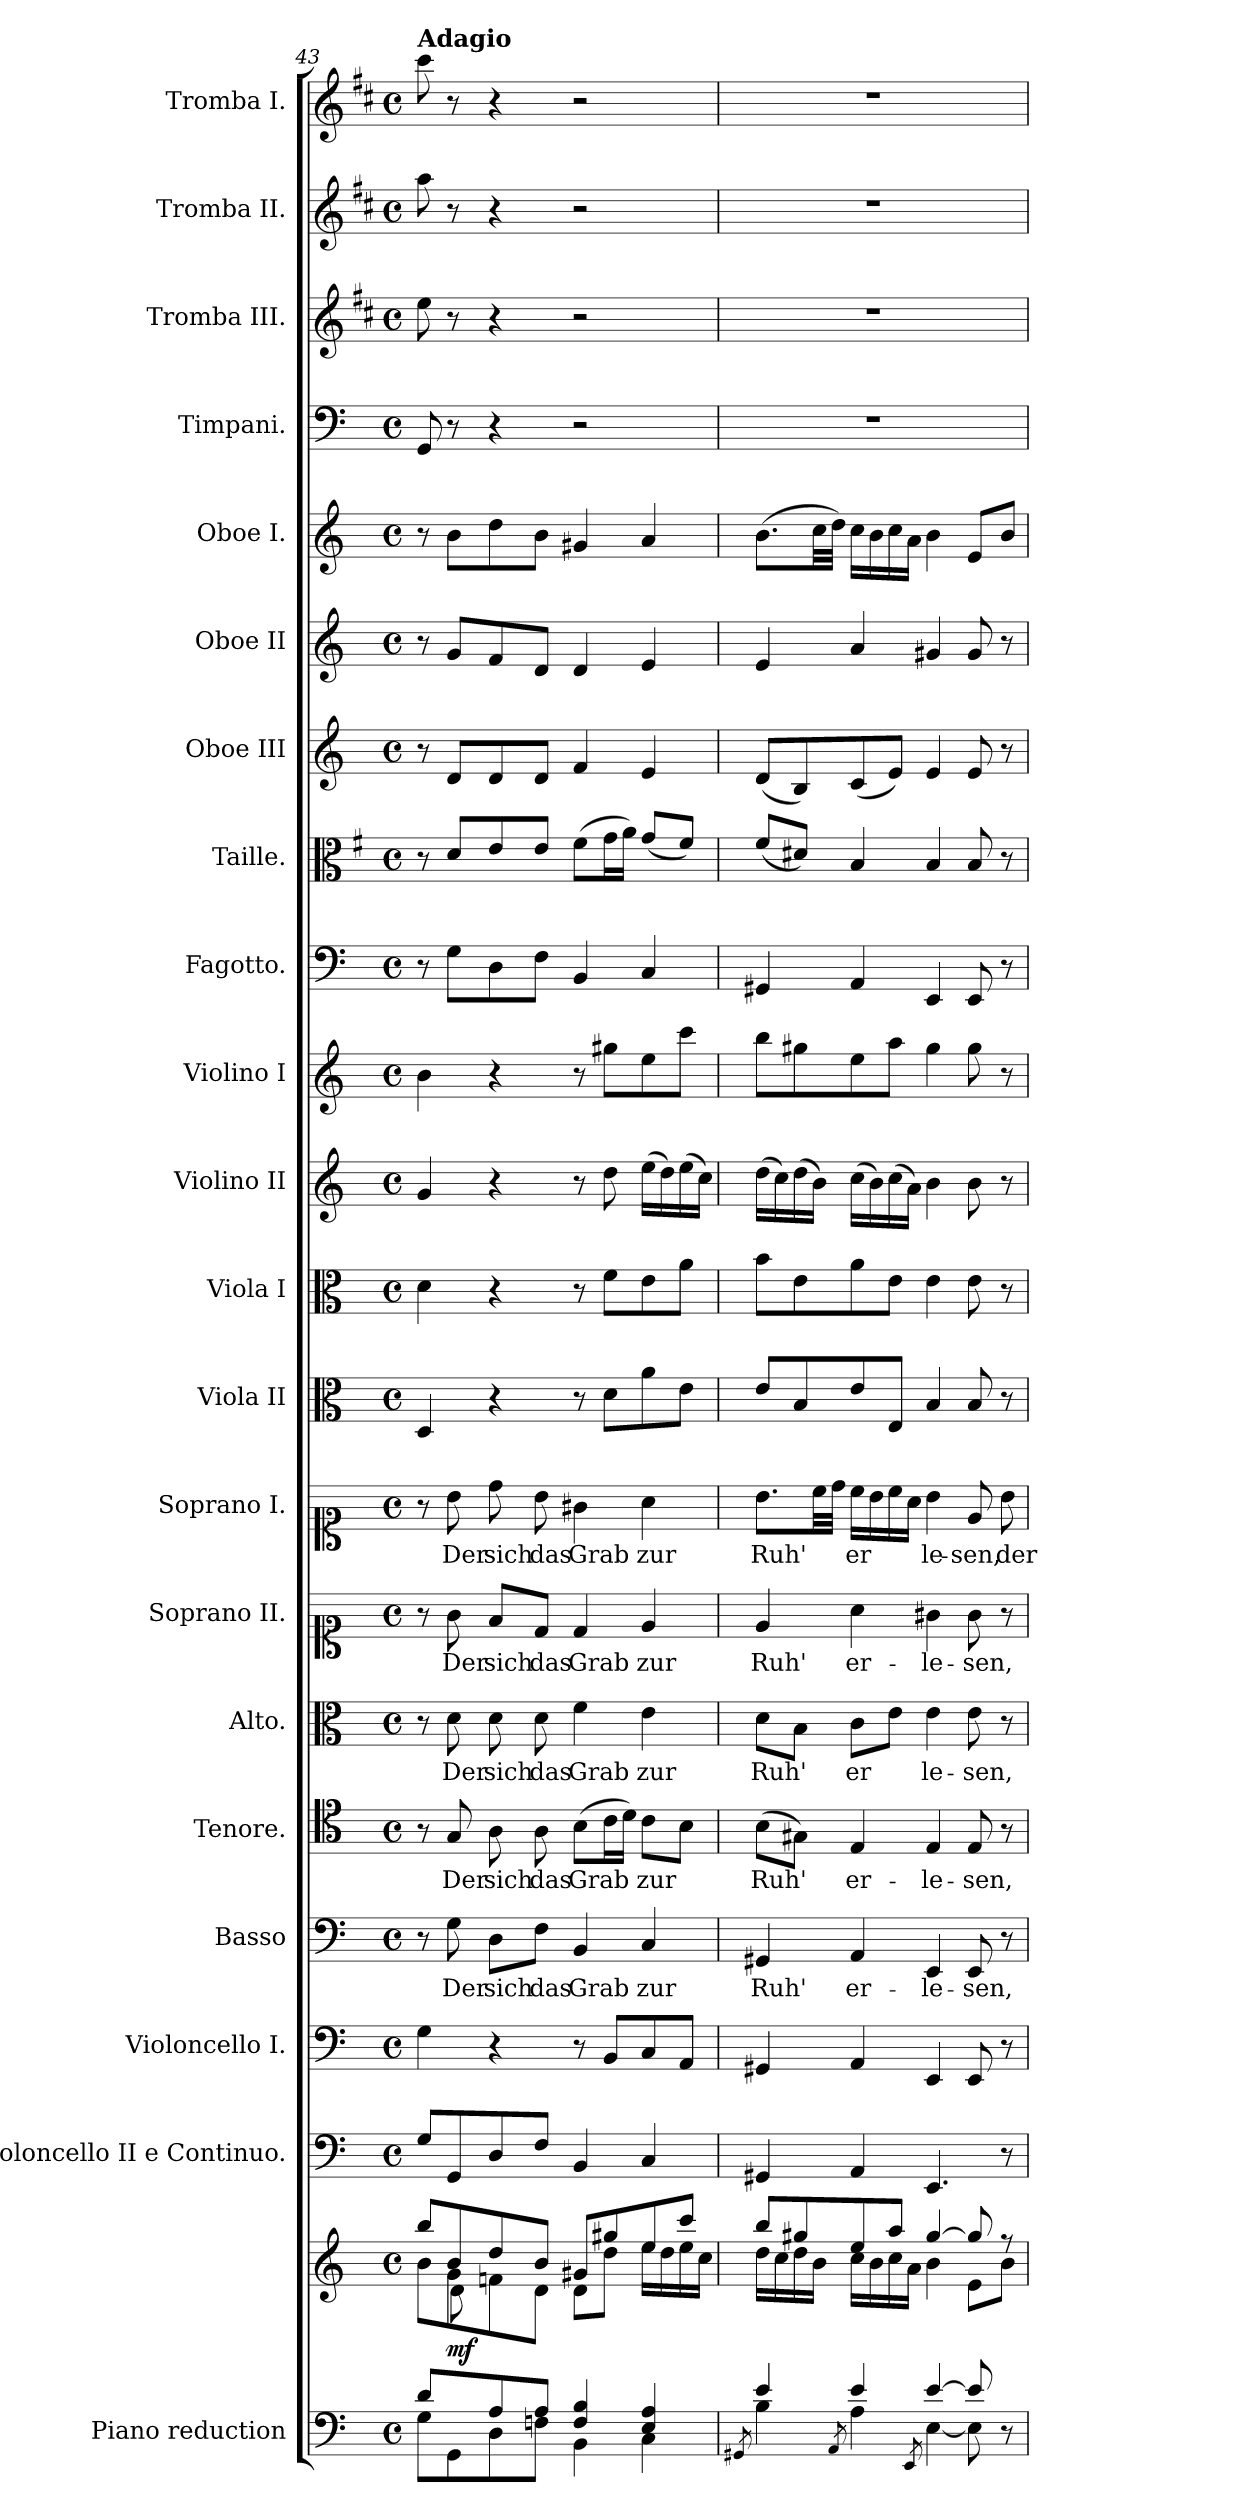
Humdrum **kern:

**kern	**kern	**dynam	**kern	**kern	**kern	**text	**kern	**text	**kern	**text	**kern	**text	**kern	**text	**kern	**kern	**kern	**kern	**kern	**kern	**kern	**kern	**kern	**kern	**kern	**kern	**kern
*part21	*part21	*part21	*part20	*part19	*part18	*part18	*part17	*part17	*part16	*part16	*part15	*part15	*part14	*part14	*part13	*part12	*part11	*part10	*part9	*part8	*part7	*part6	*part5	*part4	*part3	*part2	*part1
*staff22	*staff21	*staff21/22	*staff20	*staff19	*staff18	*staff18	*staff17	*staff17	*staff16	*staff16	*staff15	*staff15	*staff14	*staff14	*staff13	*staff12	*staff11	*staff10	*staff9	*staff8	*staff7	*staff6	*staff5	*staff4	*staff3	*staff2	*staff1
*I"Piano reduction	*	*	*I"Violoncello II e Continuo.	*I"Violoncello I.	*I"Basso	*	*I"Tenore.	*	*I"Alto.	*	*I"Soprano II.	*	*I"Soprano I.	*	*I"Viola II	*I"Viola I	*I"Violino II	*I"Violino I	*I"Fagotto.	*I"Taille.	*I"Oboe III	*I"Oboe II	*I"Oboe I.	*I"Timpani.	*I"Tromba III.	*I"Tromba II.	*I"Tromba I.
*I'Pno	*	*	*I'Vc	*I'Vc	*	*	*	*	*	*	*	*	*	*	*	*I'Vla	*	*I'Vln	*	*	*I'Ob	*I'Ob	*I'Ob	*I'Timp	*	*	*
*clefF4	*clefG2	*	*clefF4	*clefF4	*clefF4	*	*clefC4	*	*clefC3	*	*clefC1	*	*clefC1	*	*clefC3	*clefC3	*clefG2	*clefG2	*clefF4	*clefC3	*clefG2	*clefG2	*clefG2	*clefF4	*clefG2	*clefG2	*clefG2
*	*	*	*	*ITrd-7c-12	*	*	*	*	*	*	*	*	*	*	*	*	*	*	*	*ITrd4c7	*	*	*	*	*ITrd1c2	*ITrd1c2	*ITrd1c2
*k[]	*k[]	*	*k[]	*k[]	*k[]	*	*k[]	*	*k[]	*	*k[]	*	*k[]	*	*k[]	*k[]	*k[]	*k[]	*k[]	*k[]	*k[]	*k[]	*k[]	*k[]	*k[]	*k[]	*k[]
*M4/4	*M4/4	*	*M4/4	*M4/4	*M4/4	*	*M4/4	*	*M4/4	*	*M4/4	*	*M4/4	*	*M4/4	*M4/4	*M4/4	*M4/4	*M4/4	*M4/4	*M4/4	*M4/4	*M4/4	*M4/4	*M4/4	*M4/4	*M4/4
*met(c)	*met(c)	*	*met(c)	*met(c)	*met(c)	*	*met(c)	*	*met(c)	*	*met(c)	*	*met(c)	*	*met(c)	*met(c)	*met(c)	*met(c)	*met(c)	*met(c)	*met(c)	*met(c)	*met(c)	*met(c)	*met(c)	*met(c)	*met(c)
=43	=43	=43	=43	=43	=43	=43	=43	=43	=43	=43	=43	=43	=43	=43	=43	=43	=43	=43	=43	=43	=43	=43	=43	=43	=43	=43	=43
*^	*^	*	*	*	*	*	*	*	*	*	*	*	*	*	*	*	*	*	*	*	*	*	*	*	*	*	*
*	*	*	*^	*	*	*	*	*	*	*	*	*	*	*	*	*	*	*	*	*	*	*	*	*	*	*	*	*	*
!	!	!	!	!	!	!	!	!	!	!	!	!	!	!	!	!	!	!	!	!	!	!	!	!	!	!	!	!	!	!LO:TX:a:B:t=Adagio
8d/L	8G\L	8bb/L	8b\L	8ryy	.	8G/L	4g\	8r	.	8r	.	8r	.	8r	.	8r	.	4D/	4d\	4g/	4b\	8r	8r	8r	8r	8r	8GG/	8dd\	8gg\	8bb\
!	!	!	!	!	!LO:DY:b	!	!	!	!LO:LY:b	!	!LO:LY:b	!	!LO:LY:b	!	!LO:LY:b	!	!LO:LY:b	!	!	!	!	!	!	!	!	!	!	!	!	!
8ryy	8GG\	8b/	8g\	8d\	mf	8GG/	.	8G\	Der	8G/	Der	8d\	Der	8g\	Der	8b\	Der	.	.	.	.	8G\L	8G/L	8d/L	8g/L	8b\L	8r	8r	8r	8r
!	!	!	!	!	!	!	!	!	!LO:LY:b	!	!LO:LY:b	!	!LO:LY:b	!	!LO:LY:b	!	!LO:LY:b	!	!	!	!	!	!	!	!	!	!	!	!	!
8A/	8D\	8dd/	8fn\	2.ryy	.	8D/	4r	8D\L	sich	8A\	sich	8d\	sich	8f/L	sich	8dd\	sich	4r	4r	4r	4r	8D\	8A/	8d/	8f/	8dd\	4r	4r	4r	4r
!	!	!	!	!	!	!	!	!	!LO:LY:b	!	!LO:LY:b	!	!LO:LY:b	!	!LO:LY:b	!	!LO:LY:b	!	!	!	!	!	!	!	!	!	!	!	!	!
8A/J	8Fn\J	8b/J	8d\J	.	.	8F/J	.	8F\J	das	8A\	das	8d\	das	8d/J	das	8b\	das	.	.	.	.	8F\J	8A/J	8d/J	8d/J	8b\J	.	.	.	.
!	!	!	!	!	!	!	!	!	!LO:LY:b	!	!LO:LY:b	!	!LO:LY:b	!	!LO:LY:b	!	!LO:LY:b	!	!	!	!	!	!	!	!	!	!	!	!	!
4F/ 4B/	4BB\	8g#X/L	8d\L	.	.	4BB/	8r	4BB/	Grab	(>8B\L	Grab	4f\	Grab	4d/	Grab	4g#X\	Grab	8r	8r	8r	8r	4BB/	(>8B\L	4f/	4d/	4g#X/	2r	2r	2r	2r
.	.	8gg#X/	8dd\J	.	.	.	8B/L	.	.	16c\L	.	.	.	.	.	.	.	8d\L	8f\L	8dd\	8gg#X\L	.	16c\L	.	.	.	.	.	.	.
.	.	.	.	.	.	.	.	.	.	16d\JJ)	.	.	.	.	.	.	.	.	.	.	.	.	16d\JJ)	.	.	.	.	.	.	.
!	!	!	!	!	!	!	!	!	!LO:LY:b	!	!LO:LY:b	!	!LO:LY:b	!	!LO:LY:b	!	!LO:LY:b	!	!	!	!	!	!	!	!	!	!	!	!	!
4E/ 4A/	4C\	8ee/	16ee\LL	.	.	4C/	8c/	4C/	zur	8c\L	zur	4e\	zur	4e/	zur	4a\	zur	8a\	8e\	(>16ee\LL	8ee\	4C/	(<8c/L	4e/	4e/	4a/	.	.	.	.
.	.	.	16dd\	.	.	.	.	.	.	.	.	.	.	.	.	.	.	.	.	16dd\)	.	.	.	.	.	.	.	.	.	.
.	.	8ccc/J	16ee\	.	.	.	8A/J	.	.	8B\J	.	.	.	.	.	.	.	8e\J	8a\J	(>16ee\	8ccc\J	.	8B/J)	.	.	.	.	.	.	.
.	.	.	16cc\JJ	.	.	.	.	.	.	.	.	.	.	.	.	.	.	.	.	16cc\JJ)	.	.	.	.	.	.	.	.	.	.
*	*	*v	*v	*v	*	*	*	*	*	*	*	*	*	*	*	*	*	*	*	*	*	*	*	*	*	*	*	*	*	*
=44	=44	=44	=44	=44	=44	=44	=44	=44	=44	=44	=44	=44	=44	=44	=44	=44	=44	=44	=44	=44	=44	=44	=44	=44	=44	=44	=44	=44
.	8qGG#X/	.	.	.	.	.	.	.	.	.	.	.	.	.	.	.	.	.	.	.	.	.	.	.	.	.	.	.
*	*	*^	*	*	*	*	*	*	*	*	*	*	*	*	*	*	*	*	*	*	*	*	*	*	*	*	*	*
!	!	!	!	!	!	!	!	!LO:LY:b	!	!LO:LY:b	!	!LO:LY:b	!	!LO:LY:b	!	!LO:LY:b	!	!	!	!	!	!	!	!	!	!	!	!	!
4e/	4B\	8bb/L	16dd\LL	.	4GG#X/	4G#X/	4GG#X/	Ruh'	(>8B\L	Ruh'	8d\L	Ruh'	4e/	Ruh'	8.b\L	Ruh'	8e/L	8b\L	(>16dd\LL	8bb\L	4GG#X/	(<8B/L	(<8d/L	4e/	(>8.b\L	1r	1r	1r	1r
.	.	.	16cc\	.	.	.	.	.	.	.	.	.	.	.	.	.	.	.	16cc\)	.	.	.	.	.	.	.	.	.	.
.	.	8gg#X/	16dd\	.	.	.	.	.	8G#X\J)	.	8B\J	.	.	.	.	.	8B/	8e\	(>16dd\	8gg#X\	.	8G#X/J)	8B/)	.	.	.	.	.	.
.	.	.	16b\JJ	.	.	.	.	.	.	.	.	.	.	.	32cc\LL	.	.	.	16b\JJ)	.	.	.	.	.	32cc\LL	.	.	.	.
.	.	.	.	.	.	.	.	.	.	.	.	.	.	.	32dd\JJJ	.	.	.	.	.	.	.	.	.	32dd\JJJ)	.	.	.	.
.	8qAA/	.	.	.	.	.	.	.	.	.	.	.	.	.	.	.	.	.	.	.	.	.	.	.	.	.	.	.	.
!	!	!	!	!	!	!	!	!LO:LY:b	!	!LO:LY:b	!	!LO:LY:b	!	!LO:LY:b	!	!LO:LY:b	!	!	!	!	!	!	!	!	!	!	!	!	!
4e/	4A\	8ee/	16cc\LL	.	4AA/	4A/	4AA/	er-	4E/	er-	8c\L	er	4a\	er-	16cc\LL	er	8e/	8a\	(>16cc\LL	8ee\	4AA/	4E/	(<8c/	4a/	16cc\LL	.	.	.	.
.	.	.	16b\	.	.	.	.	.	.	.	.	.	.	.	16b\	.	.	.	16b\)	.	.	.	.	.	16b\	.	.	.	.
.	.	8aa/J	16cc\	.	.	.	.	.	.	.	8e\J	.	.	.	16cc\	.	8E/J	8e\J	(>16cc\	8aa\J	.	.	8e/J)	.	16cc\	.	.	.	.
.	.	.	16a\JJ	.	.	.	.	.	.	.	.	.	.	.	16a\JJ	.	.	.	16a\JJ)	.	.	.	.	.	16a\JJ	.	.	.	.
.	8qEE/	.	.	.	.	.	.	.	.	.	.	.	.	.	.	.	.	.	.	.	.	.	.	.	.	.	.	.	.
!	!	!	!	!	!	!	!	!LO:LY:b	!	!LO:LY:b	!	!LO:LY:b	!	!LO:LY:b	!	!LO:LY:b	!	!	!	!	!	!	!	!	!	!	!	!	!
[4e/	[4E\	[4gg#/	4b\	.	4.EE/	4E/	4EE/	-le-	4E/	-le-	4e\	le-	4g#X\	-le-	4b\	le-	4B/	4e\	4b\	4gg#\	4EE/	4E/	4e/	4g#X/	4b\	.	.	.	.
!	!	!	!	!	!	!	!	!LO:LY:b	!	!LO:LY:b	!	!LO:LY:b	!	!LO:LY:b	!	!LO:LY:b	!	!	!	!	!	!	!	!	!	!	!	!	!
8e/]	8E\]	8gg#/]	8e\L	.	.	8E/	8EE/	-sen,	8E/	-sen,	8e\	-sen,	8g#\	-sen,	8e/	-sen,	8B/	8e\	8b\	8gg#\	8EE/	8E/	8e/	8g#/	8e/L	.	.	.	.
!	!	!	!	!	!	!	!	!	!	!	!	!	!	!	!	!LO:LY:b	!	!	!	!	!	!	!	!	!	!	!	!	!
8r	8ryy	8rff	8b\J	.	8r	8r	8r	.	8r	.	8r	.	8r	.	8b\	der	8r	8r	8r	8r	8r	8r	8r	8r	8b/J	.	.	.	.
*v	*v	*	*	*	*	*	*	*	*	*	*	*	*	*	*	*	*	*	*	*	*	*	*	*	*	*	*	*	*
*	*v	*v	*	*	*	*	*	*	*	*	*	*	*	*	*	*	*	*	*	*	*	*	*	*	*	*	*	*
=	=	=	=	=	=	=	=	=	=	=	=	=	=	=	=	=	=	=	=	=	=	=	=	=	=	=	=
*-	*-	*-	*-	*-	*-	*-	*-	*-	*-	*-	*-	*-	*-	*-	*-	*-	*-	*-	*-	*-	*-	*-	*-	*-	*-	*-	*-
